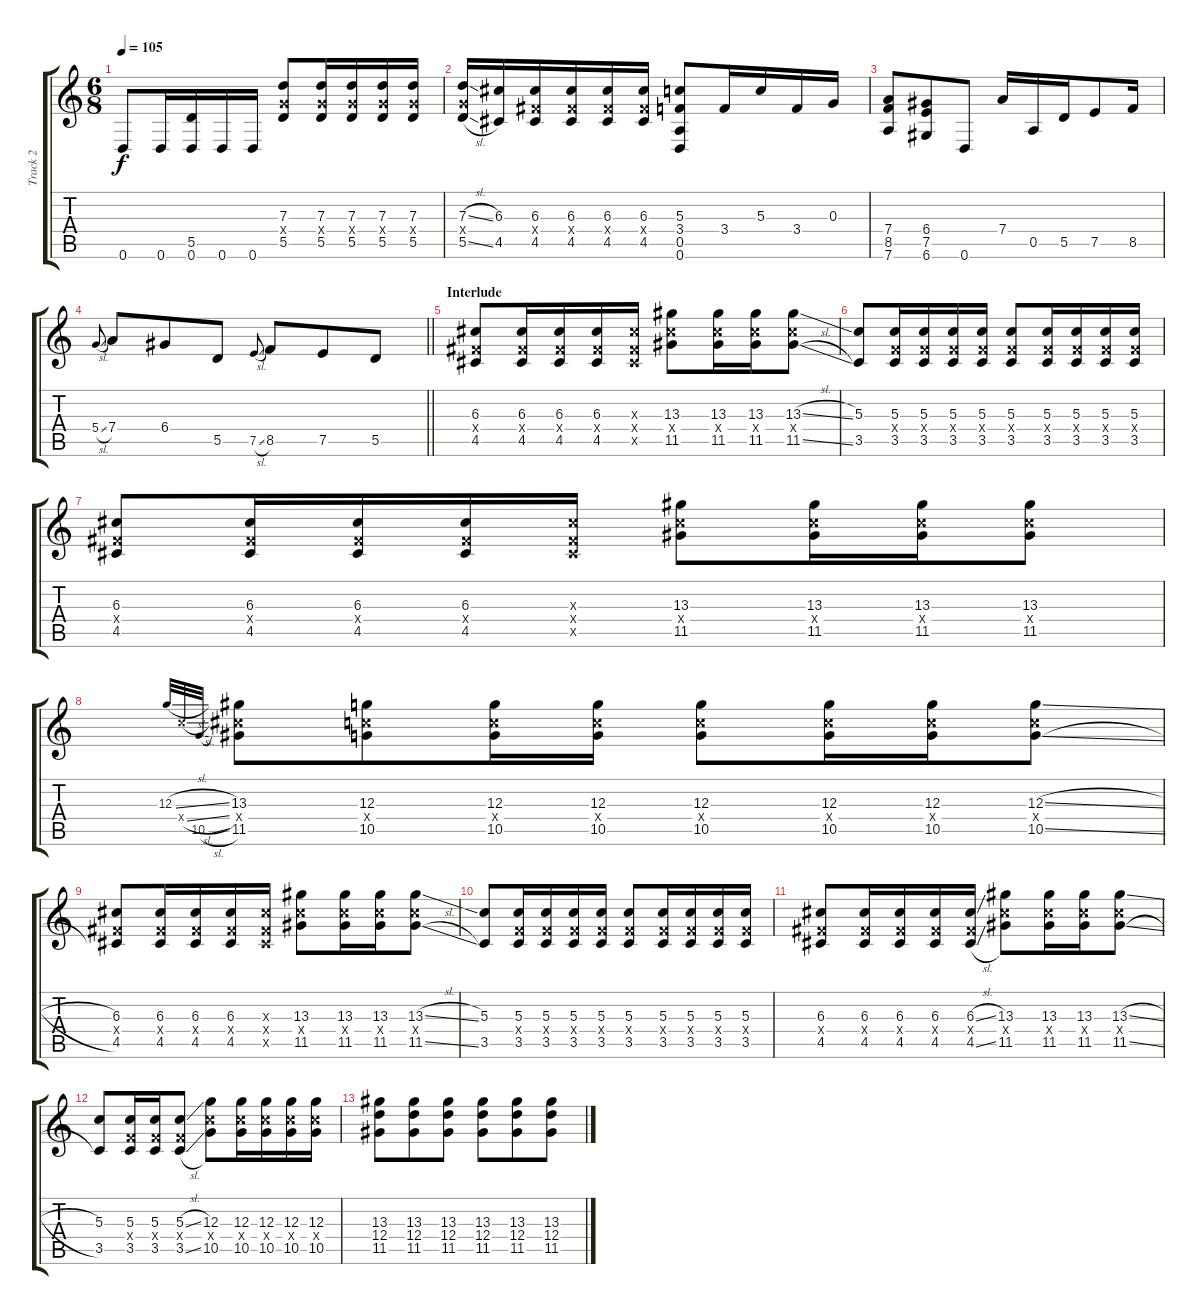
\track ("Track 2" "Track 2") {instrument distortionguitar}
\staff {score tabs}
\tuning (E4 B3 G3 D3 A2 D2) {hide}
\ts (6 8)
\tempo 105
\clef g2
\ks c
0.6.8{dy f} 0.6.16 (5.5 0.6).16 0.6.16 0.6.16 (7.3 5.4{x} 5.5).8 (7.3 5.4{x} 5.5).16 (7.3 5.4{x} 5.5).16 (7.3 5.4{x} 5.5).16 (7.3 5.4{x} 5.5).16 |
(7.3{sl} 5.4{x} 5.5{sl}).16 (6.3 4.5).16 (6.3 4.4{x} 4.5).16 (6.3 4.4{x} 4.5).16 (6.3 4.4{x} 4.5).16 (6.3 4.4{x} 4.5).16 (5.3 3.4 0.5 0.6).8 3.4.16 5.3.16 3.4.16 0.3.16 |
(7.4 8.5 7.6).8 (6.4 7.5 6.6).8 0.6.8 7.4.16 0.5.16 5.5.16 7.5.8 8.5.16 |
\barLineRight lightlight
5.4{sl}.8{gr onbeat} 7.4.8 6.4.8 5.5.8 7.5{sl}.8{gr onbeat} 8.5.8 7.5.8 5.5.8 |
\section ("" "Interlude")
(6.3 4.4{x} 4.5).8 (6.3 4.4{x} 4.5).16 (6.3 4.4{x} 4.5).16 (6.3 4.4{x} 4.5).16 (6.3{x} 4.4{x} 4.5{x}).16 (13.3 11.4{x} 11.5).8 (13.3 11.4{x} 11.5).16 (13.3 11.4{x} 11.5).16 (13.3{sl} 11.4{x} 11.5{sl}).8 |
(5.3 3.5).8 (5.3 3.4{x} 3.5).16 (5.3 3.4{x} 3.5).16 (5.3 3.4{x} 3.5).16 (5.3 3.4{x} 3.5).16 (5.3 3.4{x} 3.5).8 (5.3 3.4{x} 3.5).16 (5.3 3.4{x} 3.5).16 (5.3 3.4{x} 3.5).16 (5.3 3.4{x} 3.5).16 |
(6.3 4.4{x} 4.5).8 (6.3 4.4{x} 4.5).16 (6.3 4.4{x} 4.5).16 (6.3 4.4{x} 4.5).16 (6.3{x} 4.4{x} 4.5{x}).16 (13.3 11.4{x} 11.5).8 (13.3 11.4{x} 11.5).16 (13.3 11.4{x} 11.5).16 (13.3 11.4{x} 11.5).8 |
12.3{sl}.32{gr onbeat} 10.4{sl x}.32{gr onbeat} 10.5{sl}.32{gr onbeat} (13.3 11.4{x} 11.5).8 (12.3 10.4{x} 10.5).8 (12.3 10.4{x} 10.5).16 (12.3 10.4{x} 10.5).16 (12.3 10.4{x} 10.5).8 (12.3 10.4{x} 10.5).16 (12.3 10.4{x} 10.5).16 (12.3{sl} 10.4{x} 10.5{sl}).8 |
(6.3 4.4{x} 4.5).8 (6.3 4.4{x} 4.5).16 (6.3 4.4{x} 4.5).16 (6.3 4.4{x} 4.5).16 (6.3{x} 4.4{x} 4.5{x}).16 (13.3 11.4{x} 11.5).8 (13.3 11.4{x} 11.5).16 (13.3 11.4{x} 11.5).16 (13.3{sl} 11.4{x} 11.5{sl}).8 |
(5.3 3.5).8 (5.3 3.4{x} 3.5).16 (5.3 3.4{x} 3.5).16 (5.3 3.4{x} 3.5).16 (5.3 3.4{x} 3.5).16 (5.3 3.4{x} 3.5).8 (5.3 3.4{x} 3.5).16 (5.3 3.4{x} 3.5).16 (5.3 3.4{x} 3.5).16 (5.3 3.4{x} 3.5).16 |
(6.3 4.4{x} 4.5).8 (6.3 4.4{x} 4.5).16 (6.3 4.4{x} 4.5).16 (6.3 4.4{x} 4.5).16 (6.3{sl} 4.4{x} 4.5{sl}).16 (13.3 11.4{x} 11.5).8 (13.3 11.4{x} 11.5).16 (13.3 11.4{x} 11.5).16 (13.3{sl} 11.4{x} 11.5{sl}).8 |
(5.3 3.5).8 (5.3 3.4{x} 3.5).16 (5.3 3.4{x} 3.5).16 (5.3{sl} 3.4{x} 3.5{sl}).8 (12.3 10.4{x} 10.5).8 (12.3 10.4{x} 10.5).16 (12.3 10.4{x} 10.5).16 (12.3 10.4{x} 10.5).16 (12.3 10.4{x} 10.5).16 |
(13.3 12.4 11.5).8 (13.3 12.4 11.5).8 (13.3 12.4 11.5).8 (13.3 12.4 11.5).8 (13.3 12.4 11.5).8 (13.3 12.4 11.5).8
